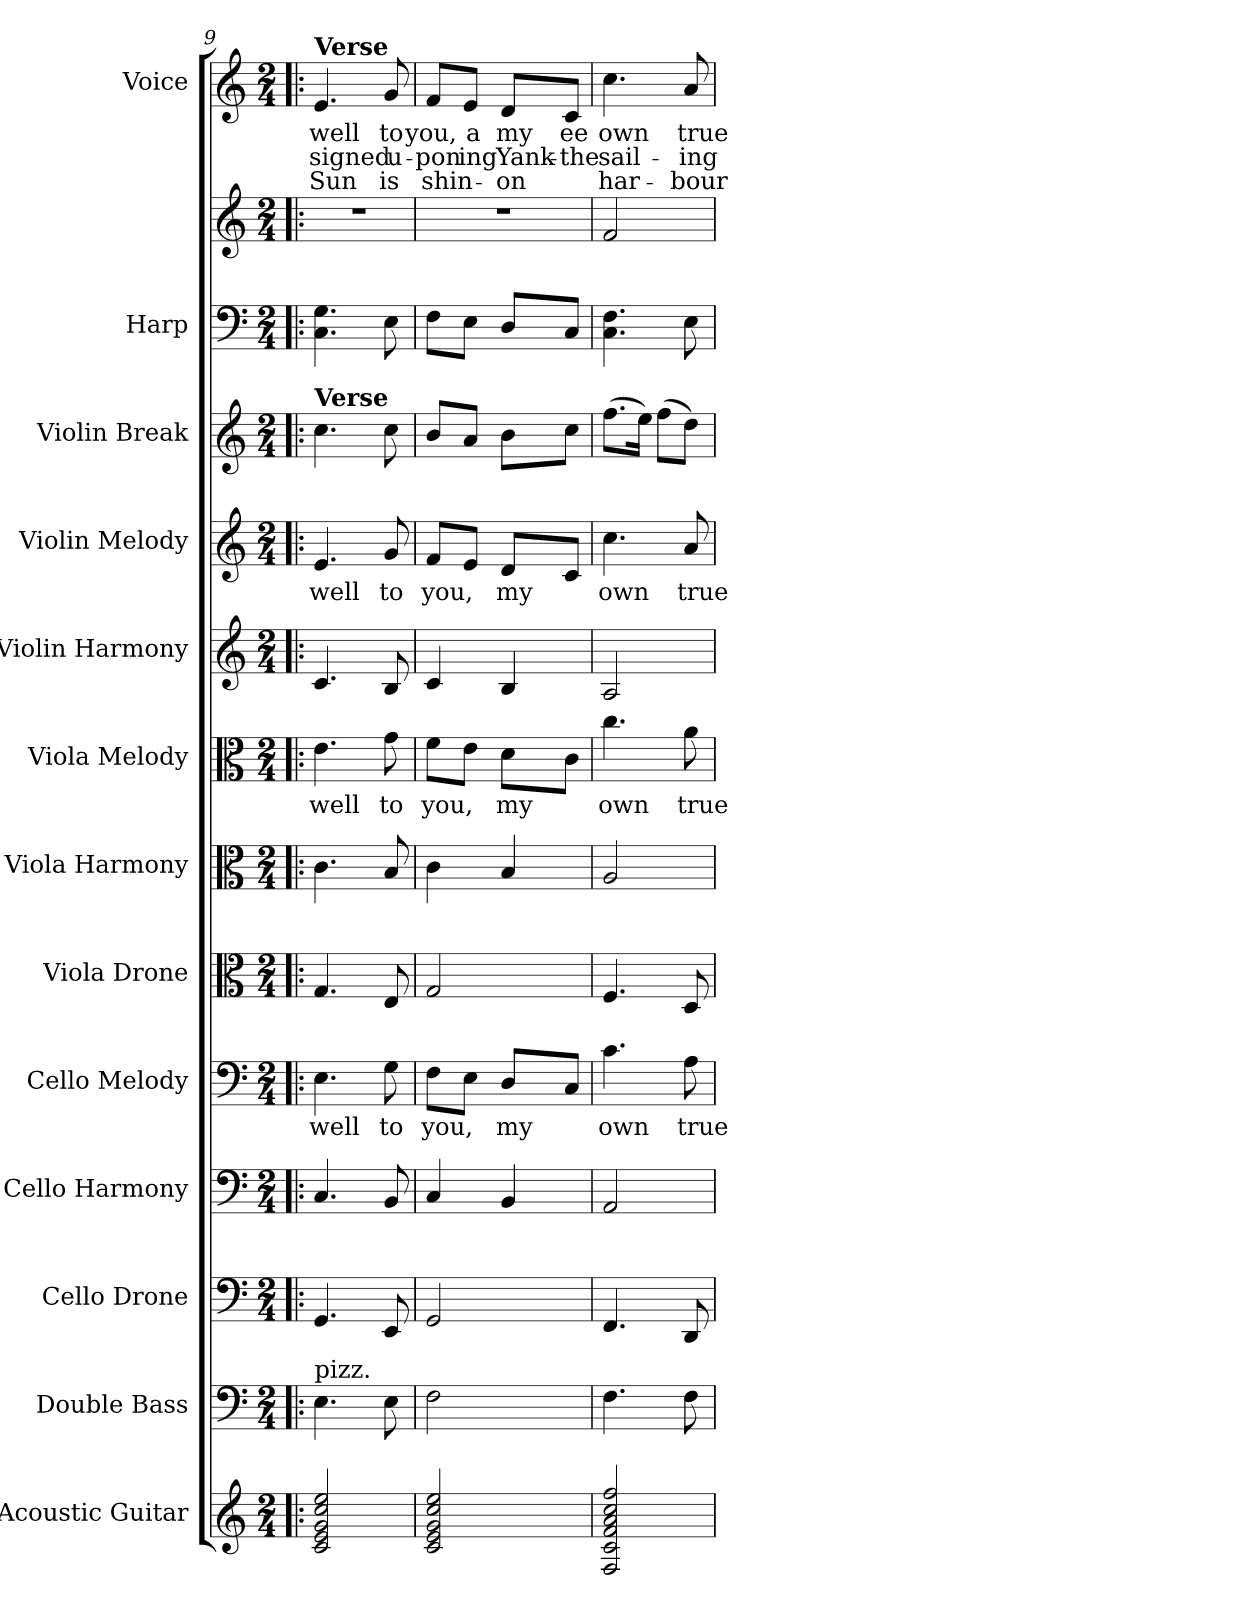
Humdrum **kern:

**kern	**kern	**kern	**kern	**kern	**text	**kern	**kern	**kern	**text	**kern	**kern	**text	**kern	**kern	**kern	**kern	**text	**text	**text
*part13	*part12	*part11	*part10	*part9	*part9	*part8	*part7	*part6	*part6	*part5	*part4	*part4	*part3	*part2	*part2	*part1	*part1	*part1	*part1
*staff14	*staff13	*staff12	*staff11	*staff10	*staff10	*staff9	*staff8	*staff7	*staff7	*staff6	*staff5	*staff5	*staff4	*staff3	*staff2	*staff1	*staff1	*staff1	*staff1
*I"Acoustic Guitar	*I"Double Bass	*I"Cello Drone	*I"Cello Harmony	*I"Cello Melody	*	*I"Viola Drone	*I"Viola Harmony	*I"Viola Melody	*	*I"Violin Harmony	*I"Violin Melody	*	*I"Violin Break	*I"Harp	*	*I"Voice	*	*	*
*I'A. Gtr.	*I'Bass	*I'Drone	*I'Harmony	*I'Melody	*	*I'Drone	*I'Harmony	*I'Melody	*	*I'Harmony	*I'Melody	*	*I'Break	*I'Hp.	*	*I'Voice	*	*	*
!!LO:LB:g=z
*clefG2	*clefF4	*clefF4	*clefF4	*clefF4	*	*clefC3	*clefC3	*clefC3	*	*clefG2	*clefG2	*	*clefG2	*clefF4	*clefG2	*clefG2	*	*	*
*ITrd7c12	*ITrd7c12	*	*	*	*	*	*	*	*	*	*	*	*	*	*	*	*	*	*
*k[]	*k[]	*k[]	*k[]	*k[]	*	*k[]	*k[]	*k[]	*	*k[]	*k[]	*	*k[]	*k[]	*k[]	*k[]	*	*	*
*C:	*C:	*C:	*C:	*C:	*	*C:	*C:	*C:	*	*C:	*C:	*	*C:	*C:	*C:	*C:	*	*	*
*M2/4	*M2/4	*M2/4	*M2/4	*M2/4	*	*M2/4	*M2/4	*M2/4	*	*M2/4	*M2/4	*	*M2/4	*M2/4	*M2/4	*M2/4	*	*	*
=9!|:	=9!|:	=9!|:	=9!|:	=9!|:	=9!|:	=9!|:	=9!|:	=9!|:	=9!|:	=9!|:	=9!|:	=9!|:	=9!|:	=9!|:	=9!|:	=9!|:	=9!|:	=9!|:	=9!|:
!	!	!	!	!	!LO:LY:b:color=#000000	!	!	!	!	!	!	!	!	!	!	!	!	!	!
!	!	!	!	!	!	!	!	!	!LO:LY:b:color=#000000	!	!	!	!	!	!	!	!	!	!
!	!	!	!	!	!	!	!	!	!	!	!	!LO:LY:b:color=#000000	!	!	!LO:N:vis=1	!	!	!	!
!	!	!	!	!	!	!	!	!	!	!	!	!	!	!	!	!LO:TX:a:B:t=Verse	!	!	!
!	!	!	!	!	!	!	!	!	!	!	!	!	!LO:TX:a:B:t=Verse	!	!	!	!	!	!
!	!LO:TX:a:t=pizz.	!	!	!	!	!	!	!	!	!	!	!	!	!	!	!	!	!	!
!	!	!	!	!	!	!	!	!	!	!	!	!	!	!	!	!	!LO:LY:b:color=#000000	!LO:LY:b:color=#000000	!LO:LY:b:color=#000000
2Ci/ 2Ei 2Gi 2ci 2ei	4.EEi\	4.GGi/	4.Ci/	4.Ei\	-well	4.Gi/	4.ci\	4.ei\	-well	4.ci/	4.ei/	-well	4.cci\	4.Ci\ 4.Gi	2r	4.ei/	-well	signed	Sun
!	!	!	!	!	!LO:LY:b:color=#000000	!	!	!	!	!	!	!	!	!	!	!	!	!	!
!	!	!	!	!	!	!	!	!	!LO:LY:b:color=#000000	!	!	!	!	!	!	!	!	!	!
!	!	!	!	!	!	!	!	!	!	!	!	!LO:LY:b:color=#000000	!	!	!	!	!	!	!
!	!	!	!	!	!	!	!	!	!	!	!	!	!	!	!	!	!LO:LY:b:color=#000000	!LO:LY:b:color=#000000	!LO:LY:b:color=#000000
.	8EEi\	8EEi/	8BBi/	8Gi\	to	8Ei/	8Bi/	8gi\	to	8Bi/	8gi/	to	8cci\	8Ei\	.	8gi/	to	u-	is
=10	=10	=10	=10	=10	=10	=10	=10	=10	=10	=10	=10	=10	=10	=10	=10	=10	=10	=10	=10
!	!	!	!	!	!LO:LY:b:color=#000000	!	!	!	!	!	!	!	!	!	!	!	!	!	!
!	!	!	!	!	!	!	!	!	!LO:LY:b:color=#000000	!	!	!	!	!	!	!	!	!	!
!	!	!	!	!	!	!	!	!	!	!	!	!LO:LY:b:color=#000000	!	!	!LO:N:vis=1	!	!	!	!
!	!	!	!	!	!	!	!	!	!	!	!	!	!	!	!	!	!LO:LY:b:color=#000000	!LO:LY:b:color=#000000	!LO:LY:b:color=#000000
2Ci/ 2Ei 2Gi 2ci 2ei	2FFi\	2GGi/	4Ci/	8Fi\L	you,	2Gi/	4ci\	8fi\L	you,	4ci/	8fi/L	you,	8bi/L	8Fi\L	2r	8fi/L	you,	-pon	shin-
!	!	!	!	!	!	!	!	!	!	!	!	!	!	!	!	!	!LO:LY:b:color=#000000	!LO:LY:b:color=#000000	!
.	.	.	.	8Ei\J	.	.	.	8ei\J	.	.	8ei/J	.	8ai/J	8Ei\J	.	8ei/J	a	-ing	.
!	!	!	!	!	!LO:LY:b:color=#000000	!	!	!	!	!	!	!	!	!	!	!	!	!	!
!	!	!	!	!	!	!	!	!	!LO:LY:b:color=#000000	!	!	!	!	!	!	!	!	!	!
!	!	!	!	!	!	!	!	!	!	!	!	!LO:LY:b:color=#000000	!	!	!	!	!	!	!
!	!	!	!	!	!	!	!	!	!	!	!	!	!	!	!	!	!LO:LY:b:color=#000000	!LO:LY:b:color=#000000	!LO:LY:b:color=#000000
.	.	.	4BBi/	8Di/L	my	.	4Bi/	8di\L	my	4Bi/	8di/L	my	8bi\L	8Di/L	.	8di/L	my	Yank-	on
!	!	!	!	!	!	!	!	!	!	!	!	!	!	!	!	!	!LO:LY:b:color=#000000	!LO:LY:b:color=#000000	!
.	.	.	.	8Ci/J	.	.	.	8ci\J	.	.	8ci/J	.	8cci\J	8Ci/J	.	8ci/J	-ee	the	.
=11	=11	=11	=11	=11	=11	=11	=11	=11	=11	=11	=11	=11	=11	=11	=11	=11	=11	=11	=11
!	!	!	!	!	!LO:LY:b:color=#000000	!	!	!	!	!	!	!	!	!	!	!	!	!	!
!	!	!	!	!	!	!	!	!	!LO:LY:b:color=#000000	!	!	!	!	!	!	!	!	!	!
!	!	!	!	!	!	!	!	!	!	!	!	!LO:LY:b:color=#000000	!	!	!	!	!	!	!
!	!	!	!	!	!	!	!	!	!	!	!	!	!	!	!	!	!LO:LY:b:color=#000000	!LO:LY:b:color=#000000	!LO:LY:b:color=#000000
2FFi/ 2Ci 2Fi 2Ai 2ci 2fi	4.FFi\	4.FFi/	2AAi/	4.ci\	own	4.Fi/	2Ai/	4.cci\	own	2Ai/	4.cci\	own	(8.ffi\L	4.Ci\ 4.Fi	2fi/	4.cci\	own	sail-	har-
.	.	.	.	.	.	.	.	.	.	.	.	.	16eei\Jk)	.	.	.	.	.	.
.	.	.	.	.	.	.	.	.	.	.	.	.	(8ffi\L	.	.	.	.	.	.
!	!	!	!	!	!LO:LY:b:color=#000000	!	!	!	!	!	!	!	!	!	!	!	!	!	!
!	!	!	!	!	!	!	!	!	!LO:LY:b:color=#000000	!	!	!	!	!	!	!	!	!	!
!	!	!	!	!	!	!	!	!	!	!	!	!LO:LY:b:color=#000000	!	!	!	!	!	!	!
!	!	!	!	!	!	!	!	!	!	!	!	!	!	!	!	!	!LO:LY:b:color=#000000	!LO:LY:b:color=#000000	!LO:LY:b:color=#000000
.	8FFi\	8DDi/	.	8Ai\	true	8Di/	.	8ai\	true	.	8ai/	true	8ddi\J)	8Ei\	.	8ai/	true	-ing	-bour
=	=	=	=	=	=	=	=	=	=	=	=	=	=	=	=	=	=	=	=
*-	*-	*-	*-	*-	*-	*-	*-	*-	*-	*-	*-	*-	*-	*-	*-	*-	*-	*-	*-
